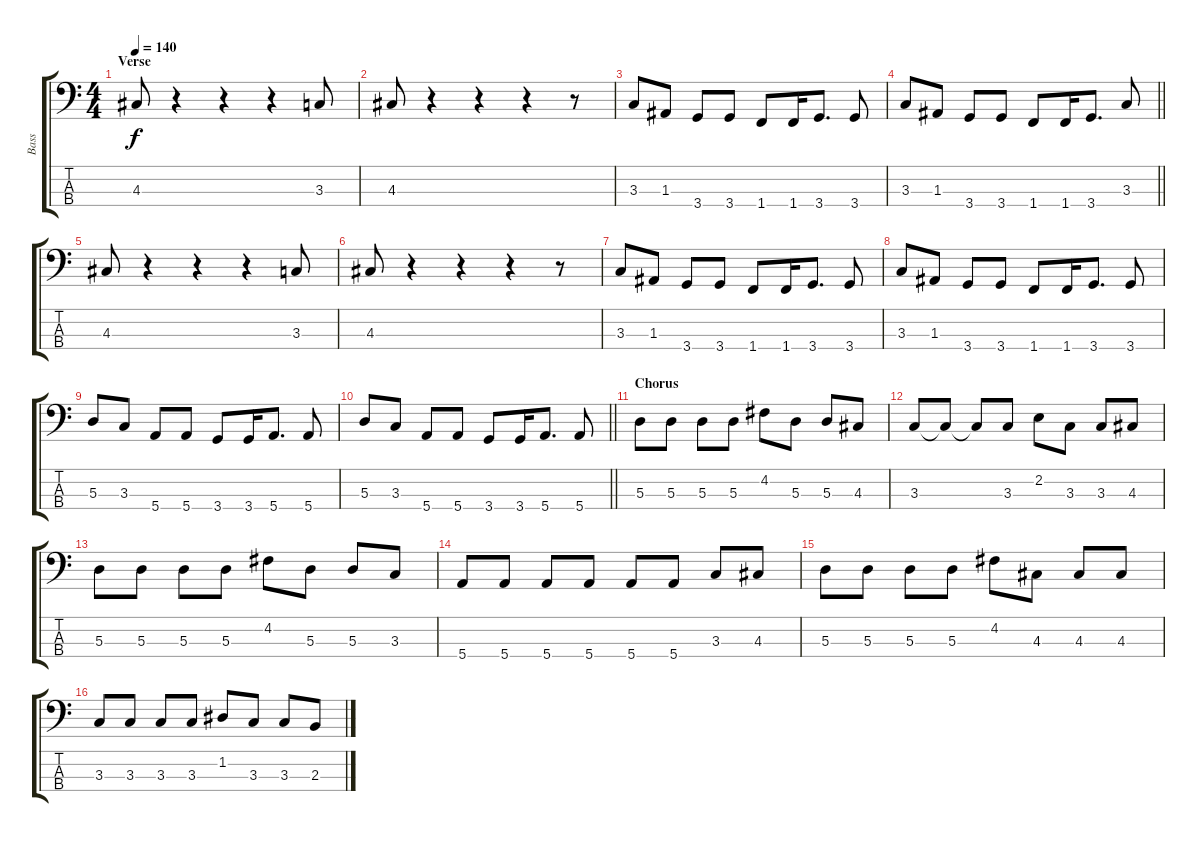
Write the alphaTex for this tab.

\track ("Bass" "Bass") {instrument electricbasspick}
\staff {score tabs}
\tuning (G2 D2 A1 E1) {hide}
\ts (4 4)
\section ("" "Verse")
\tempo 140
\clef f4
\ks c
4.3.8{dy f} r.4 r.4 r.4 3.3.8 |
4.3.8 r.4 r.4 r.4 r.8 |
3.3.8 1.3.8 3.4.8 3.4.8 1.4.8 1.4.16 3.4.8{d} 3.4.8 |
\barLineRight lightlight
3.3.8 1.3.8 3.4.8 3.4.8 1.4.8 1.4.16 3.4.8{d} 3.3.8 |
4.3.8 r.4 r.4 r.4 3.3.8 |
4.3.8 r.4 r.4 r.4 r.8 |
3.3.8 1.3.8 3.4.8 3.4.8 1.4.8 1.4.16 3.4.8{d} 3.4.8 |
3.3.8 1.3.8 3.4.8 3.4.8 1.4.8 1.4.16 3.4.8{d} 3.4.8 |
5.3.8 3.3.8 5.4.8 5.4.8 3.4.8 3.4.16 5.4.8{d} 5.4.8 |
\barLineRight lightlight
5.3.8 3.3.8 5.4.8 5.4.8 3.4.8 3.4.16 5.4.8{d} 5.4.8 |
\section ("" "Chorus")
5.3.8 5.3.8 5.3.8 5.3.8 4.2.8 5.3.8 5.3.8 4.3.8 |
3.3.8 3.3{t}.8 3.3{t}.8 3.3.8 2.2.8 3.3.8 3.3.8 4.3.8 |
5.3.8 5.3.8 5.3.8 5.3.8 4.2.8 5.3.8 5.3.8 3.3.8 |
5.4.8 5.4.8 5.4.8 5.4.8 5.4.8 5.4.8 3.3.8 4.3.8 |
5.3.8 5.3.8 5.3.8 5.3.8 4.2.8 4.3.8 4.3.8 4.3.8 |
3.3.8 3.3.8 3.3.8 3.3.8 1.2.8 3.3.8 3.3.8 2.3.8
